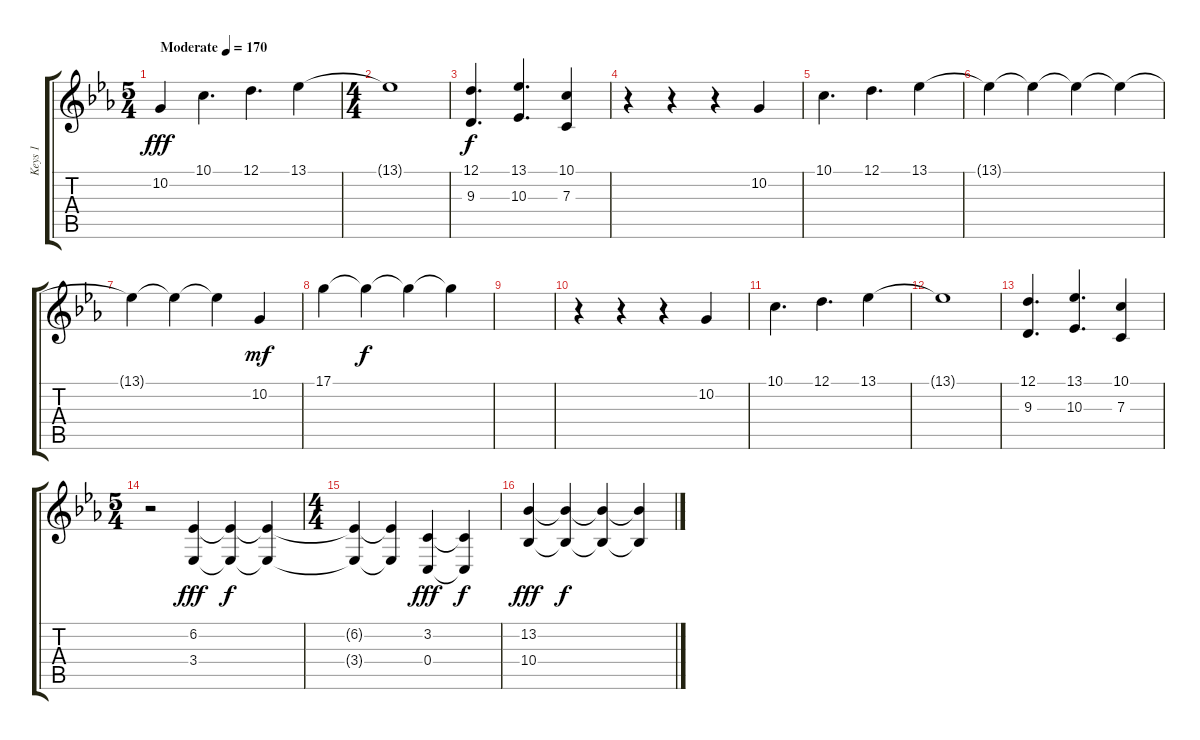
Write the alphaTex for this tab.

\track ("Keys 1" "Keys 1") {instrument lead2sawtooth}
\staff {score tabs}
\tuning (D4 A3 F3 C3 G2 C2) {hide}
\ts (5 4)
\tempo (170 "Moderate")
\clef g2
\ks cminor
10.2.4{dy fff instrument lead2sawtooth} 10.1.4{d} 12.1.4{d} 13.1.4 |
\ts (4 4)
13.1{t}.1 |
(12.1 9.3).4{d dy f} (13.1 10.3).4{d} (10.1 7.3).4 |
r.4 r.4 r.4 10.2.4 |
10.1.4{d} 12.1.4{d} 13.1.4 |
13.1{t}.4 13.1{t}.4 13.1{t}.4 13.1{t}.4 |
13.1{t}.4 13.1{t}.4 13.1{t}.4 10.2.4{dy mf} |
17.1.4 17.1{t}.4{dy f} 17.1{t}.4 17.1{t}.4 |
|
r.4 r.4 r.4 10.2.4 |
10.1.4{d} 12.1.4{d} 13.1.4 |
13.1{t}.1 |
(12.1 9.3).4{d} (13.1 10.3).4{d} (10.1 7.3).4 |
\ts (5 4)
r.2 (6.2 3.4).4{dy fff} (6.2{t} 3.4{t}).4{dy f} (6.2{t} 3.4{t}).4 |
\ts (4 4)
(6.2{t} 3.4{t}).4 (6.2{t} 3.4{t}).4 (3.2 0.4).4{dy fff} (3.2{t} 0.4{t}).4{dy f} |
(13.2 10.4).4{dy fff} (13.2{t} 10.4{t}).4{dy f} (13.2{t} 10.4{t}).4 (13.2{t} 10.4{t}).4
